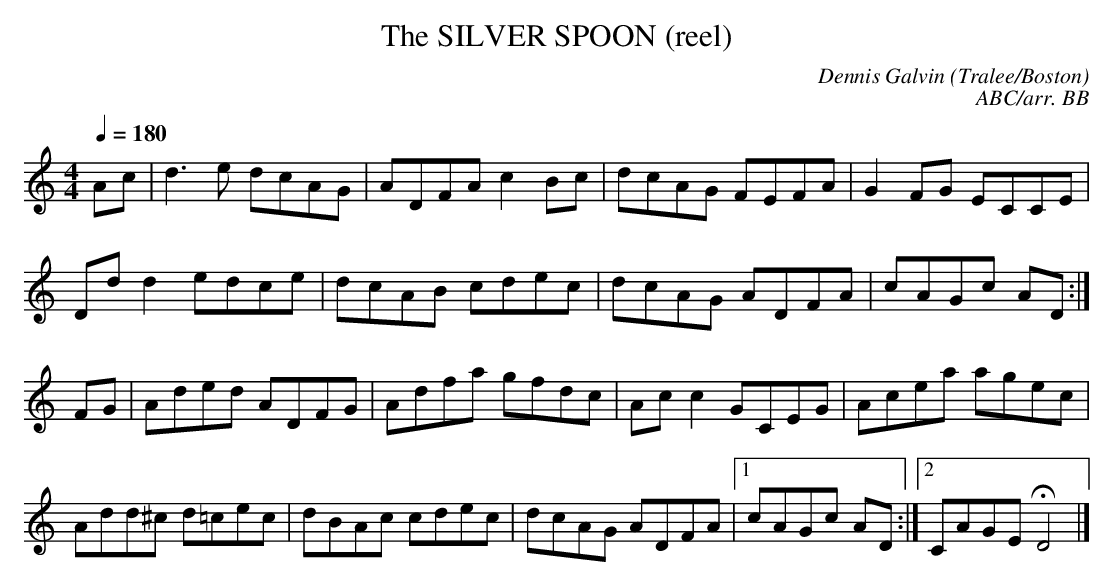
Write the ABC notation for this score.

X:1
T:SILVER SPOON (reel), The
C:Dennis Galvin (Tralee/Boston)
C:ABC/arr. BB
Q:1/4=180
M:4/4
L:1/8
K:Ddor
Ac|d3e dcAG|ADFA c2Bc|dcAG FEFA|G2FG ECCE|
Dd d2 edce|dcAB cdec|dcAG ADFA|cAGc AD :|
FG|Aded ADFG|Adfa gfdc|Ac c2 GCEG|Acea agec|
Add^c d=cec|dBAc cdec|dcAG ADFA|1 cAGc AD :|\
[2 CAGE HD4|]
